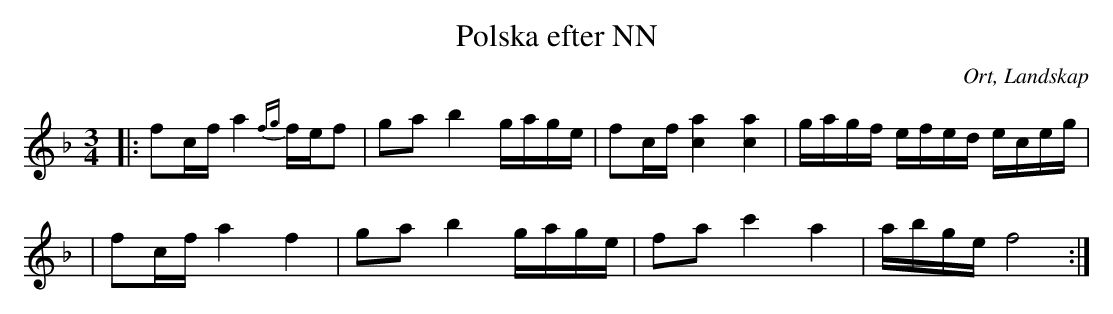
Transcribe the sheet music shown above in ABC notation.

X:1
T:Polska efter NN
O:Ort, Landskap
M:3/4
L:1/8
K:F
|:fc/f/ a2 {fg}f/e/f|ga b2 g/a/g/e/|fc/f/ [c2a2] [c2a2]|g/a/g/f/ e/f/e/d/ e/c/e/g/|
|fc/f/ a2 f2|ga b2 g/a/g/e/|fa c'2 a2| a/b/g/e/ f4:|
